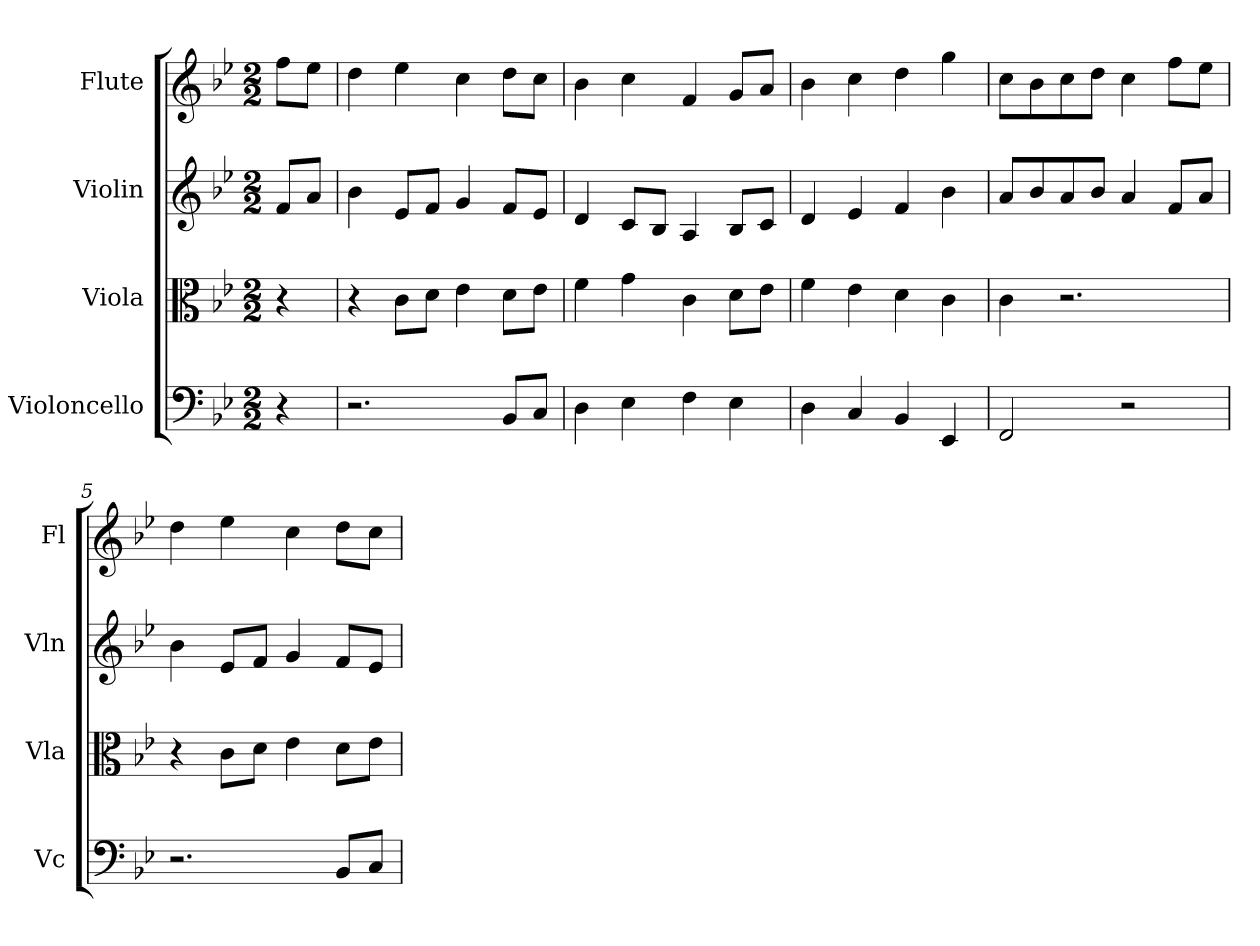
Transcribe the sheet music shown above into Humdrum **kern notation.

**kern	**kern	**kern	**kern
*part4	*part3	*part2	*part1
*staff4	*staff3	*staff2	*staff1
*I"Violoncello	*I"Viola	*I"Violin	*I"Flute
*I'Vc	*I'Vla	*I'Vln	*I'Fl
*clefF4	*clefC3	*	*
*k[b-e-]	*k[b-e-]	*k[b-e-]	*k[b-e-]
*B-:	*B-:	*B-:	*B-:
*M2/2	*M2/2	*M2/2	*M2/2
*MM124	*MM124	*MM124	*MM124
=	=	=	=
4r	4r	8fL	8ffL
.	.	8aJ	8ee-J
=1	=1	=1	=1
2.r	4r	4b-	4dd
.	8c\L	8e-L	4ee-
.	8d\J	8fJ	.
.	4e-	4g	4cc
8BB-/L	8d\L	8fL	8ddL
8C/J	8e-\J	8e-J	8ccJ
=2	=2	=2	=2
4D	4f	4d	4b-
4E-	4g	8cL	4cc
.	.	8B-J	.
4F	4c	4A	4f
4E-	8d\L	8B-L	8gL
.	8e-\J	8cJ	8aJ
=3	=3	=3	=3
4D	4f	4d	4b-
4C	4e-	4e-	4cc
4BB-	4d	4f	4dd
4EE-	4c	4b-	4gg
=4	=4	=4	=4
2FF	4c	8aL	8ccL
.	.	8b-	8b-
.	2.r	8a	8cc
.	.	8b-J	8ddJ
2r	.	4a	4cc
.	.	8fL	8ffL
.	.	8aJ	8ee-J
=5	=5	=5	=5
2.r	4r	4b-	4dd
.	8c\L	8e-L	4ee-
.	8d\J	8fJ	.
.	4e-	4g	4cc
8BB-/L	8d\L	8fL	8ddL
8C/J	8e-\J	8e-J	8ccJ
=	=	=	=
*-	*-	*-	*-
